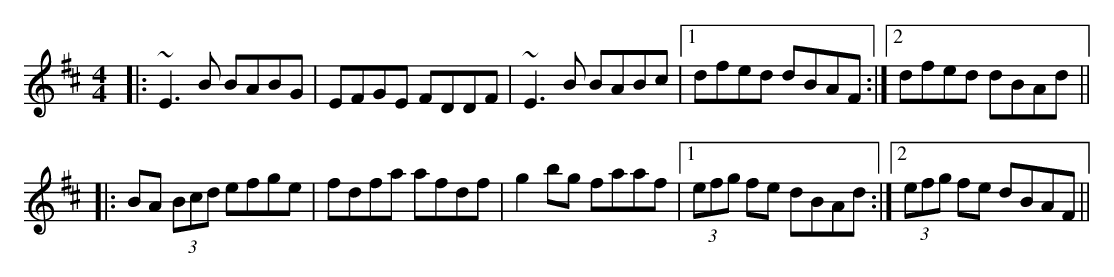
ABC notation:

X:1
M:4/4
K:Edor
|:~E3B BABG|EFGE FDDF|~E3B BABc|1 dfed dBAF:|2 dfed dBAd||
|:BA (3Bcd efge|fdfa afdf|g2bg faaf|1 (3efg fe dBAd:|2 (3efg fe dBAF||
